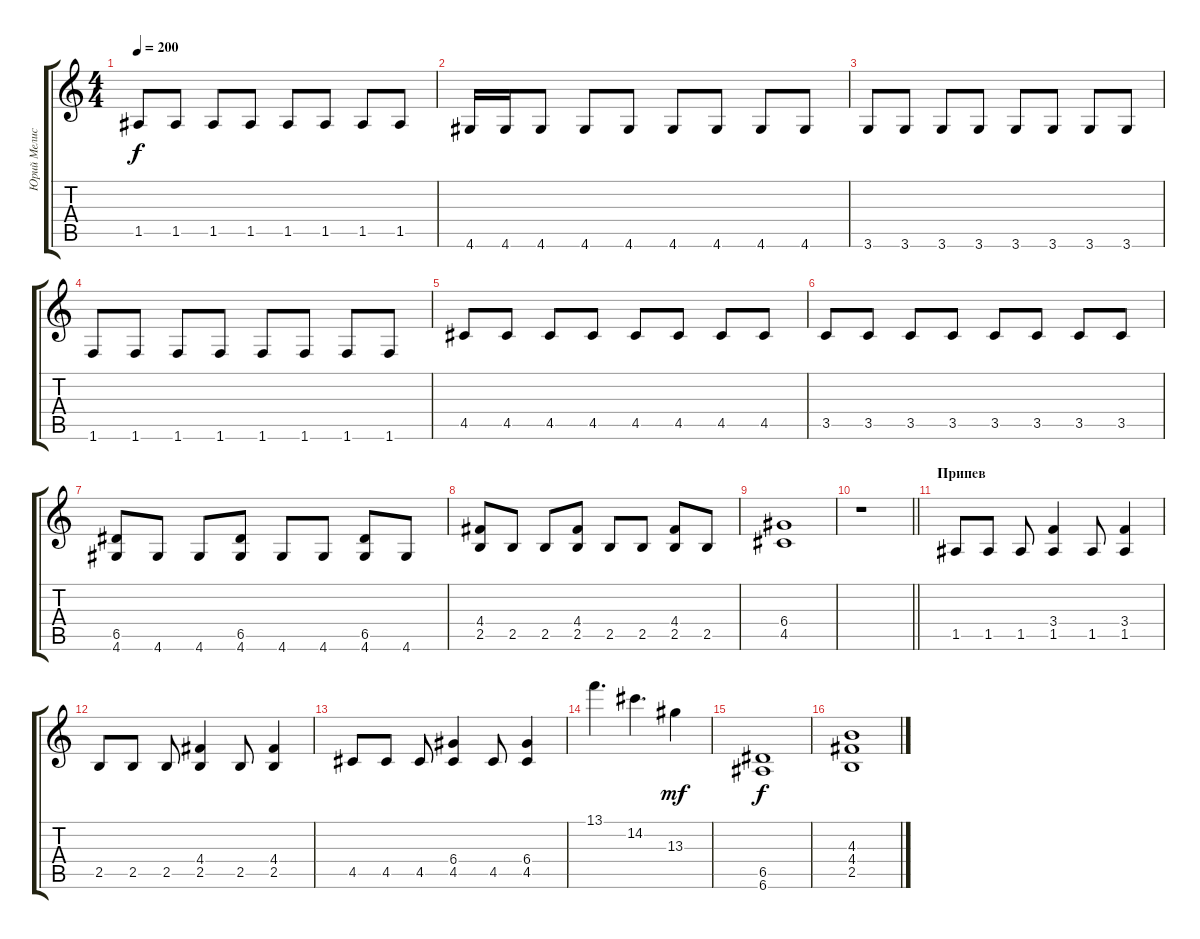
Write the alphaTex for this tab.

\track ("Юрий Мелисов" "Юрий Мелис") {instrument overdrivenguitar}
\staff {score tabs}
\tuning (E4 B3 G3 D3 A2 E2) {hide}
\ts (4 4)
\tempo 200
\clef g2
\ks c
1.5.8{dy f} 1.5.8 1.5.8 1.5.8 1.5.8 1.5.8 1.5.8 1.5.8 |
4.6.16 4.6.16 4.6.8 4.6.8 4.6.8 4.6.8 4.6.8 4.6.8 4.6.8 |
3.6.8 3.6.8 3.6.8 3.6.8 3.6.8 3.6.8 3.6.8 3.6.8 |
1.6.8 1.6.8 1.6.8 1.6.8 1.6.8 1.6.8 1.6.8 1.6.8 |
4.5.8 4.5.8 4.5.8 4.5.8 4.5.8 4.5.8 4.5.8 4.5.8 |
3.5.8 3.5.8 3.5.8 3.5.8 3.5.8 3.5.8 3.5.8 3.5.8 |
(6.5 4.6).8 4.6.8 4.6.8 (6.5 4.6).8 4.6.8 4.6.8 (6.5 4.6).8 4.6.8 |
(4.4 2.5).8 2.5.8 2.5.8 (4.4 2.5).8 2.5.8 2.5.8 (4.4 2.5).8 2.5.8 |
(6.4 4.5).1 |
\barLineRight lightlight
r.1 |
\section ("" "Припев")
1.5.8 1.5.8 1.5.8 (3.4 1.5).4 1.5.8 (3.4 1.5).4 |
2.5.8 2.5.8 2.5.8 (4.4 2.5).4 2.5.8 (4.4 2.5).4 |
4.5.8 4.5.8 4.5.8 (6.4 4.5).4 4.5.8 (6.4 4.5).4 |
13.1.4{d volume 16} 14.2.4{d} 13.3.4{dy mf} |
(6.5 6.6).1{dy f volume 13} |
(4.3 4.4 2.5).1
